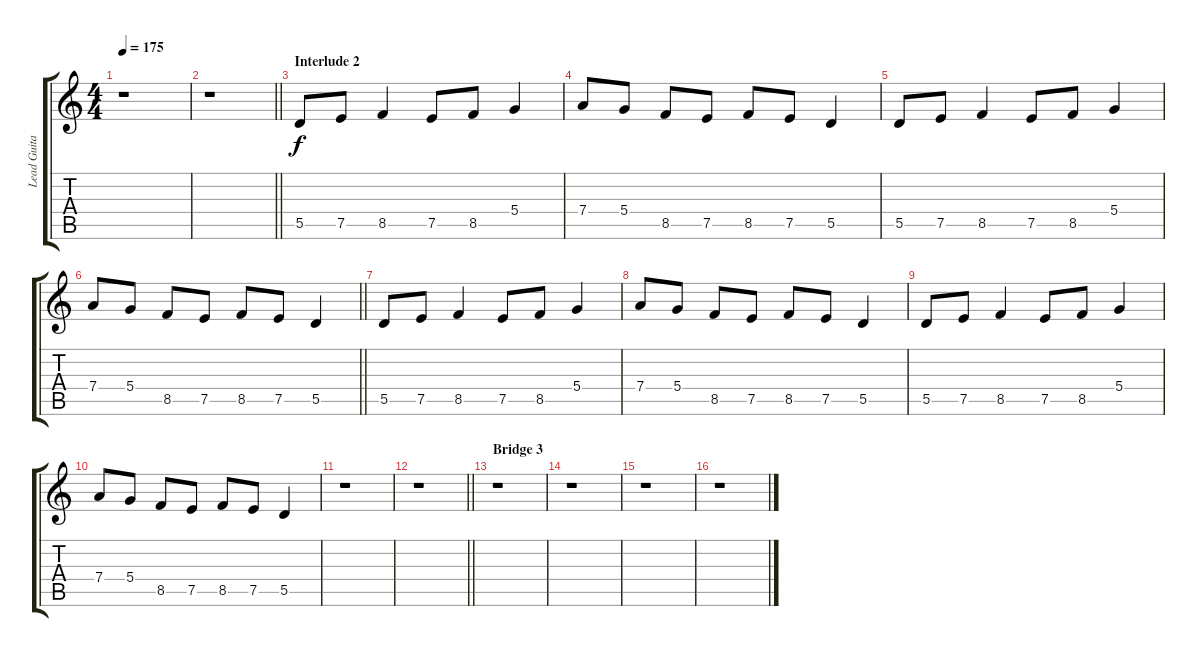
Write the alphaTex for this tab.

\track ("Lead Guitar 1: Patrick Juhàsz" "Lead Guita") {instrument overdrivenguitar}
\staff {score tabs}
\tuning (E4 B3 G3 D3 A2 E2) {hide}
\ts (4 4)
\tempo 175
\clef g2
\ks aminor
r.1{dy f} |
\barLineRight lightlight
r.1 |
\section ("" "Interlude 2")
5.5.8 7.5.8 8.5.4 7.5.8 8.5.8 5.4.4 |
7.4.8 5.4.8 8.5.8 7.5.8 8.5.8 7.5.8 5.5.4 |
5.5.8 7.5.8 8.5.4 7.5.8 8.5.8 5.4.4 |
\barLineRight lightlight
7.4.8 5.4.8 8.5.8 7.5.8 8.5.8 7.5.8 5.5.4 |
5.5.8 7.5.8 8.5.4 7.5.8 8.5.8 5.4.4 |
7.4.8 5.4.8 8.5.8 7.5.8 8.5.8 7.5.8 5.5.4 |
5.5.8 7.5.8 8.5.4 7.5.8 8.5.8 5.4.4 |
7.4.8 5.4.8 8.5.8 7.5.8 8.5.8 7.5.8 5.5.4 |
r.1 |
\barLineRight lightlight
r.1 |
\section ("" "Bridge 3")
r.1 |
r.1 |
r.1 |
r.1
